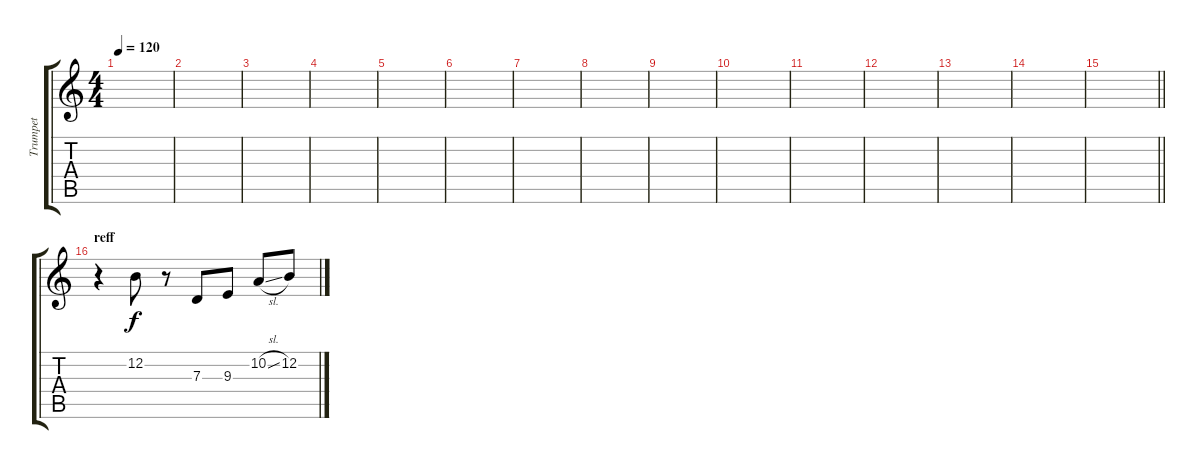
\track ("Trumpet" "Trumpet") {instrument trumpet}
\staff {score tabs}
\tuning (E4 B3 G3 D3 A2 E2) {hide}
\ts (4 4)
\tempo 120
\clef g2
\ks c
|
|
|
|
|
|
|
|
|
|
|
|
|
|
\barLineRight lightlight
|
\section ("" "reff")
r.4 12.2.8 r.8 7.3.8 9.3.8 10.2{sl}.8 12.2.8
